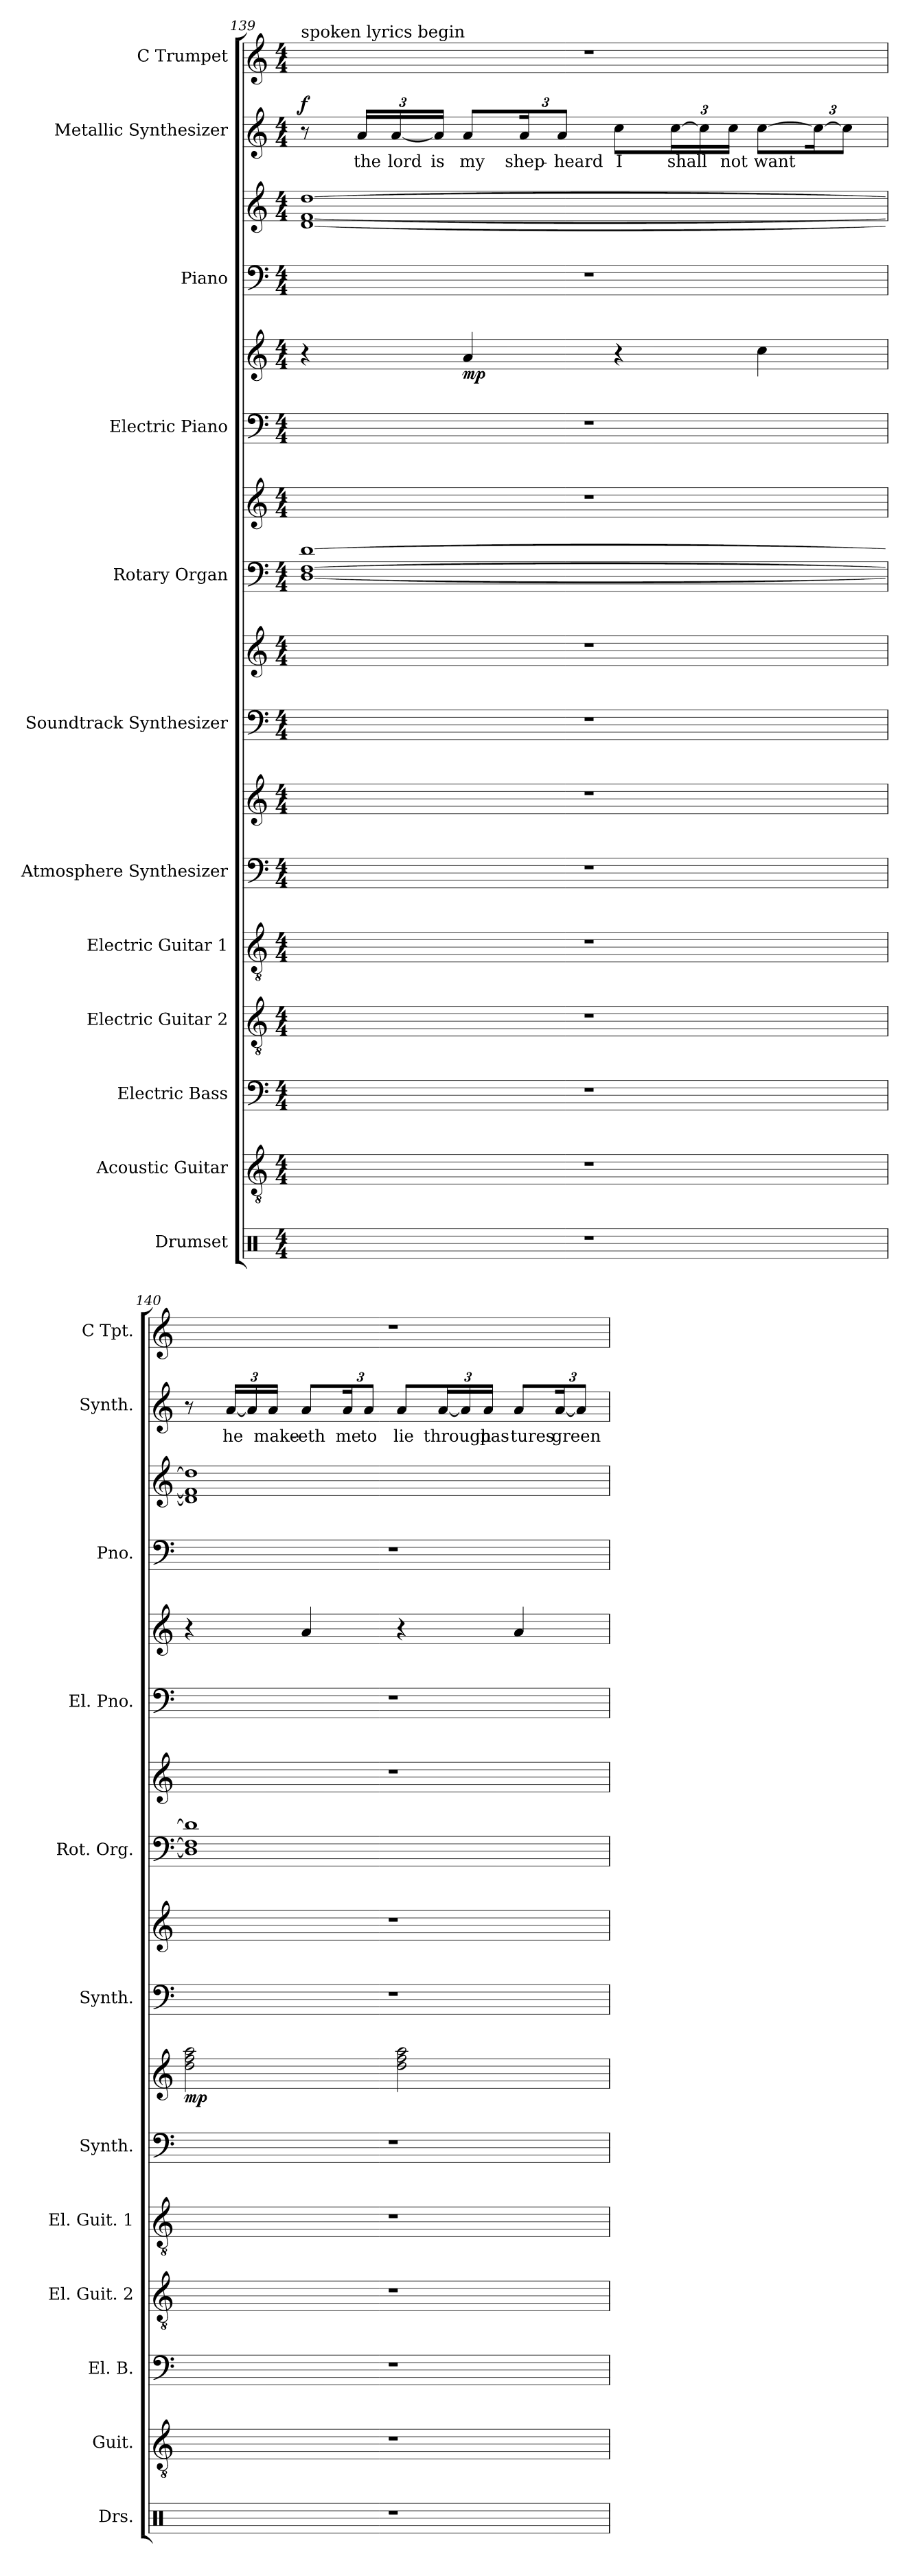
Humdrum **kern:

**kern	**kern	**kern	**kern	**kern	**kern	**kern	**dynam	**kern	**kern	**kern	**kern	**kern	**kern	**dynam	**kern	**kern	**kern	**text	**dynam	**kern
*part12	*part11	*part10	*part9	*part8	*part7	*part7	*part7	*part6	*part6	*part5	*part5	*part4	*part4	*part4	*part3	*part3	*part2	*part2	*part2	*part1
*staff17	*staff16	*staff15	*staff14	*staff13	*staff12	*staff11	*staff11/12	*staff10	*staff9	*staff8	*staff7	*staff6	*staff5	*staff5/6	*staff4	*staff3	*staff2	*staff2	*staff2	*staff1
*I"Drumset	*I"Acoustic Guitar	*I"Electric Bass	*I"Electric Guitar 2	*I"Electric Guitar 1	*I"Atmosphere Synthesizer	*	*	*I"Soundtrack Synthesizer	*	*I"Rotary Organ	*	*I"Electric Piano	*	*	*I"Piano	*	*I"Metallic Synthesizer	*	*	*I"C Trumpet
*I'Drs.	*I'Guit.	*I'El. B.	*I'El. Guit. 2	*I'El. Guit. 1	*I'Synth.	*	*	*I'Synth.	*	*I'Rot. Org.	*	*I'El. Pno.	*	*	*I'Pno.	*	*I'Synth.	*	*	*I'C Tpt.
*clefX	*clefGv2	*clefF4	*clefGv2	*clefGv2	*clefF4	*clefG2	*	*clefF4	*clefG2	*clefF4	*clefG2	*clefF4	*clefG2	*	*clefF4	*clefG2	*clefG2	*	*	*clefG2
*	*	*ITrd7c12	*	*	*	*	*	*	*	*	*	*	*	*	*	*	*	*	*	*
*k[]	*k[]	*k[]	*k[]	*k[]	*k[]	*k[]	*	*k[]	*k[]	*k[]	*k[]	*k[]	*k[]	*	*k[]	*k[]	*k[]	*	*	*k[]
*M4/4	*M4/4	*M4/4	*M4/4	*M4/4	*M4/4	*M4/4	*	*M4/4	*M4/4	*M4/4	*M4/4	*M4/4	*M4/4	*	*M4/4	*M4/4	*M4/4	*	*	*M4/4
=139	=139	=139	=139	=139	=139	=139	=139	=139	=139	=139	=139	=139	=139	=139	=139	=139	=139	=139	=139	=139
!	!	!	!	!	!	!	!	!	!	!	!	!	!	!	!	!	!	!	!	!LO:TX:a:t=spoken lyrics begin
!	!	!	!	!	!	!	!	!	!	!	!	!	!	!	!	!	!	!	!LO:DY:b	!
1r	1r	1r	1r	1r	1r	1r	.	1r	1r	[1D [1F [1d	1r	1r	4r	.	1r	[1d [1f [1dd	8r	.	f	1r
*	*	*	*	*	*	*	*	*	*	*	*	*	*	*	*	*	*Xbrackettup	*	*	*
.	.	.	.	.	.	.	.	.	.	.	.	.	.	.	.	.	24a/LL	the	.	.
.	.	.	.	.	.	.	.	.	.	.	.	.	.	.	.	.	[24a/	lord	.	.
.	.	.	.	.	.	.	.	.	.	.	.	.	.	.	.	.	24a/JJ]	is	.	.
!	!	!	!	!	!	!	!	!	!	!	!	!	!	!LO:DY:b	!	!	!	!	!	!
.	.	.	.	.	.	.	.	.	.	.	.	.	4a/	mp	.	.	8a/L	my	.	.
.	.	.	.	.	.	.	.	.	.	.	.	.	.	.	.	.	24a/K	shep-	.	.
.	.	.	.	.	.	.	.	.	.	.	.	.	.	.	.	.	12a/J	-heard	.	.
.	.	.	.	.	.	.	.	.	.	.	.	.	4r	.	.	.	8cc\L	I	.	.
.	.	.	.	.	.	.	.	.	.	.	.	.	.	.	.	.	[24cc\L	shall	.	.
.	.	.	.	.	.	.	.	.	.	.	.	.	.	.	.	.	24cc\]	.	.	.
.	.	.	.	.	.	.	.	.	.	.	.	.	.	.	.	.	24cc\JJ	not	.	.
.	.	.	.	.	.	.	.	.	.	.	.	.	4cc\	.	.	.	[8cc\L	want	.	.
.	.	.	.	.	.	.	.	.	.	.	.	.	.	.	.	.	24cc\K_	.	.	.
.	.	.	.	.	.	.	.	.	.	.	.	.	.	.	.	.	12cc\J]	.	.	.
=140	=140	=140	=140	=140	=140	=140	=140	=140	=140	=140	=140	=140	=140	=140	=140	=140	=140	=140	=140	=140
!	!	!	!	!	!	!	!LO:DY:b	!	!	!	!	!	!	!	!	!	!	!	!	!
1r	1r	1r	1r	1r	1r	2dd\ 2ff\ 2aa\	mp	1r	1r	1D] 1F] 1d]	1r	1r	4r	.	1r	1d] 1f] 1dd]	8r	.	.	1r
.	.	.	.	.	.	.	.	.	.	.	.	.	.	.	.	.	[24a/LL	he	.	.
.	.	.	.	.	.	.	.	.	.	.	.	.	.	.	.	.	24a/]	.	.	.
.	.	.	.	.	.	.	.	.	.	.	.	.	.	.	.	.	24a/JJ	make-	.	.
.	.	.	.	.	.	.	.	.	.	.	.	.	4a/	.	.	.	8a/L	-eth	.	.
.	.	.	.	.	.	.	.	.	.	.	.	.	.	.	.	.	24a/K	me	.	.
.	.	.	.	.	.	.	.	.	.	.	.	.	.	.	.	.	12a/J	to	.	.
.	.	.	.	.	.	2dd\ 2ff\ 2aa\	.	.	.	.	.	.	4r	.	.	.	8a/L	lie	.	.
.	.	.	.	.	.	.	.	.	.	.	.	.	.	.	.	.	[24a/L	through	.	.
.	.	.	.	.	.	.	.	.	.	.	.	.	.	.	.	.	24a/]	.	.	.
.	.	.	.	.	.	.	.	.	.	.	.	.	.	.	.	.	24a/JJ	pas-	.	.
.	.	.	.	.	.	.	.	.	.	.	.	.	4a/	.	.	.	8a/L	-tures	.	.
.	.	.	.	.	.	.	.	.	.	.	.	.	.	.	.	.	[24a/K	green	.	.
.	.	.	.	.	.	.	.	.	.	.	.	.	.	.	.	.	12a/J]	.	.	.
=	=	=	=	=	=	=	=	=	=	=	=	=	=	=	=	=	=	=	=	=
*-	*-	*-	*-	*-	*-	*-	*-	*-	*-	*-	*-	*-	*-	*-	*-	*-	*-	*-	*-	*-
